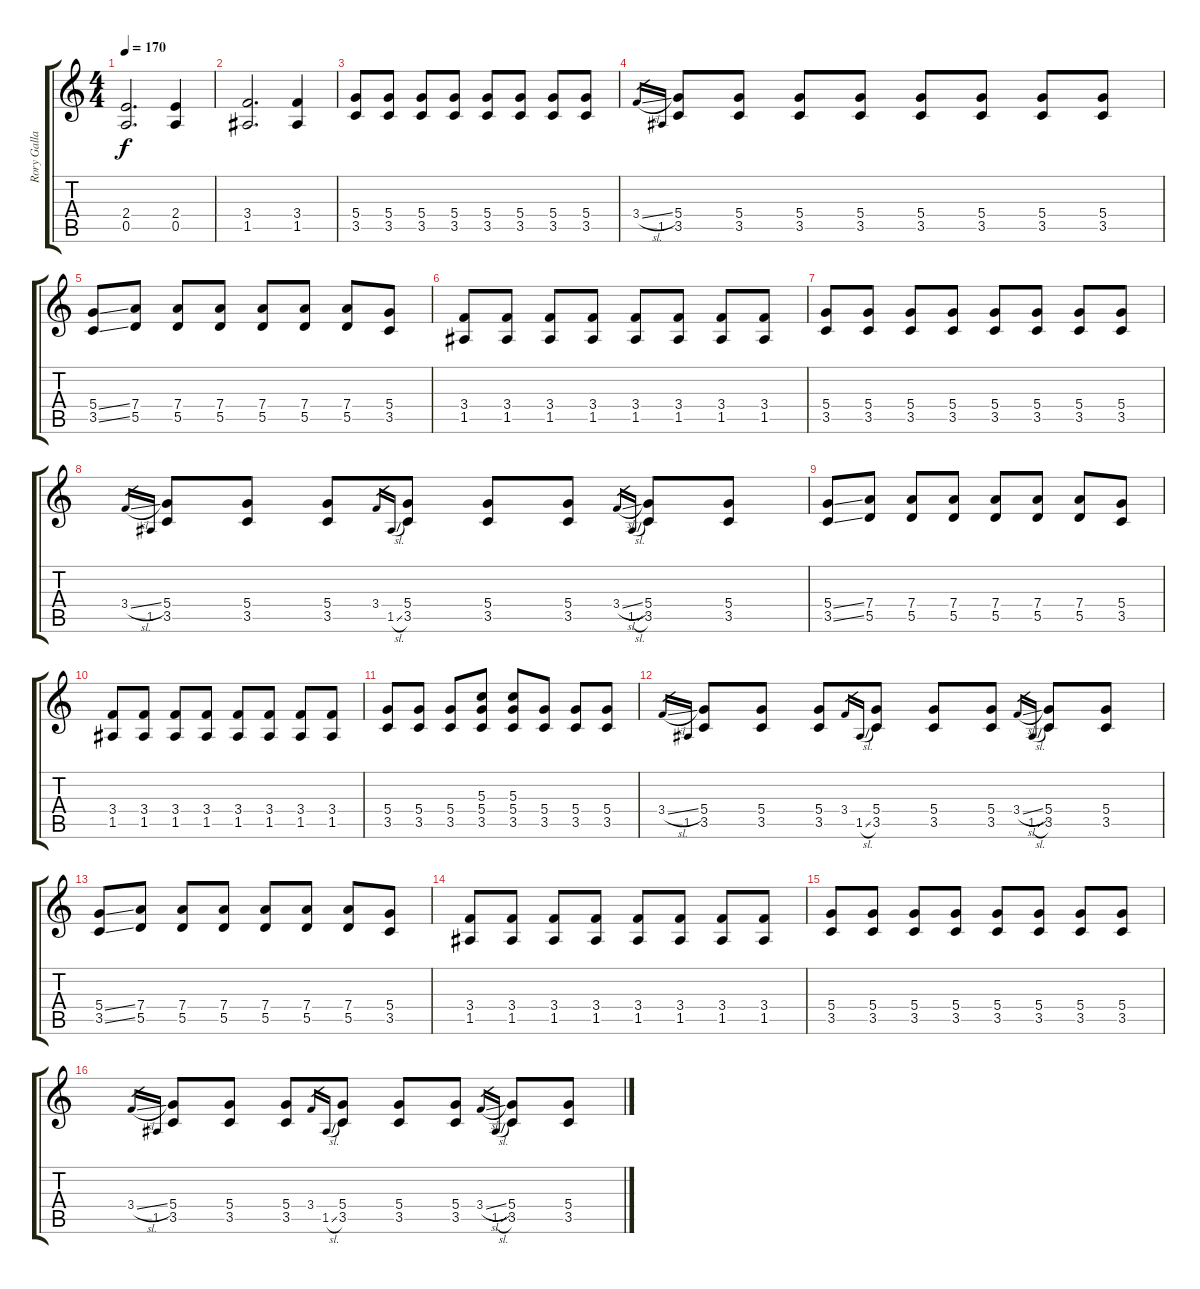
\track ("Rory Gallagher" "Rory Galla") {instrument overdrivenguitar}
\staff {score tabs}
\tuning (E4 B3 G3 D3 A2 E2) {hide}
\ts (4 4)
\tempo 170
\clef g2
\ks c
(2.4 0.5).2{d dy f} (2.4 0.5).4 |
(3.4 1.5).2{d} (3.4 1.5).4 |
(5.4 3.5).8 (5.4 3.5).8 (5.4 3.5).8 (5.4 3.5).8 (5.4 3.5).8 (5.4 3.5).8 (5.4 3.5).8 (5.4 3.5).8 |
3.4{sl}.16{gr} 1.5.16{gr} (5.4 3.5).8 (5.4 3.5).8 (5.4 3.5).8 (5.4 3.5).8 (5.4 3.5).8 (5.4 3.5).8 (5.4 3.5).8 (5.4 3.5).8 |
(5.4{ss} 3.5{ss}).8 (7.4 5.5).8 (7.4 5.5).8 (7.4 5.5).8 (7.4 5.5).8 (7.4 5.5).8 (7.4 5.5).8 (5.4 3.5).8 |
(3.4 1.5).8 (3.4 1.5).8 (3.4 1.5).8 (3.4 1.5).8 (3.4 1.5).8 (3.4 1.5).8 (3.4 1.5).8 (3.4 1.5).8 |
(5.4 3.5).8 (5.4 3.5).8 (5.4 3.5).8 (5.4 3.5).8 (5.4 3.5).8 (5.4 3.5).8 (5.4 3.5).8 (5.4 3.5).8 |
3.4{sl}.16{gr} 1.5.16{gr} (5.4 3.5).8 (5.4 3.5).8 (5.4 3.5).8 3.4.16{gr} 1.5{sl}.16{gr} (5.4 3.5).8 (5.4 3.5).8 (5.4 3.5).8 3.4{sl}.16{gr} 1.5{sl}.16{gr} (5.4 3.5).8 (5.4 3.5).8 |
(5.4{ss} 3.5{ss}).8 (7.4 5.5).8 (7.4 5.5).8 (7.4 5.5).8 (7.4 5.5).8 (7.4 5.5).8 (7.4 5.5).8 (5.4 3.5).8 |
(3.4 1.5).8 (3.4 1.5).8 (3.4 1.5).8 (3.4 1.5).8 (3.4 1.5).8 (3.4 1.5).8 (3.4 1.5).8 (3.4 1.5).8 |
(5.4 3.5).8 (5.4 3.5).8 (5.4 3.5).8 (5.3 5.4 3.5).8 (5.3 5.4 3.5).8 (5.4 3.5).8 (5.4 3.5).8 (5.4 3.5).8 |
3.4{sl}.16{gr} 1.5.16{gr} (5.4 3.5).8 (5.4 3.5).8 (5.4 3.5).8 3.4.16{gr} 1.5{sl}.16{gr} (5.4 3.5).8 (5.4 3.5).8 (5.4 3.5).8 3.4{sl}.16{gr} 1.5{sl}.16{gr} (5.4 3.5).8 (5.4 3.5).8 |
(5.4{ss} 3.5{ss}).8 (7.4 5.5).8 (7.4 5.5).8 (7.4 5.5).8 (7.4 5.5).8 (7.4 5.5).8 (7.4 5.5).8 (5.4 3.5).8 |
(3.4 1.5).8 (3.4 1.5).8 (3.4 1.5).8 (3.4 1.5).8 (3.4 1.5).8 (3.4 1.5).8 (3.4 1.5).8 (3.4 1.5).8 |
(5.4 3.5).8 (5.4 3.5).8 (5.4 3.5).8 (5.4 3.5).8 (5.4 3.5).8 (5.4 3.5).8 (5.4 3.5).8 (5.4 3.5).8 |
3.4{sl}.16{gr} 1.5.16{gr} (5.4 3.5).8 (5.4 3.5).8 (5.4 3.5).8 3.4.16{gr} 1.5{sl}.16{gr} (5.4 3.5).8 (5.4 3.5).8 (5.4 3.5).8 3.4{sl}.16{gr} 1.5{sl}.16{gr} (5.4 3.5).8 (5.4 3.5).8
